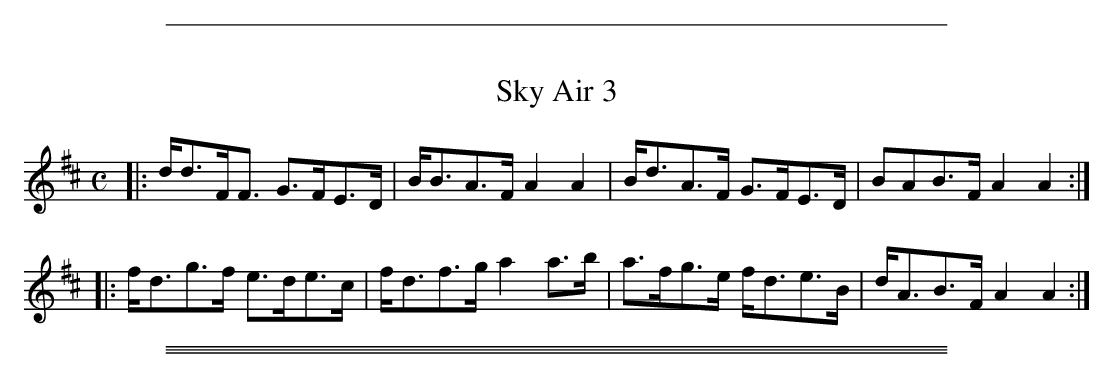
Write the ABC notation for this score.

X:1
T: Sky Air 3
M: C
L: 1/8
K: D
|:\
d<dF<F G>FE>D | B<BA>F A2A2 | B<dA>F G>FE>D | BAB>F A2A2 ::
f<dg>f e>de>c | f<df>g a2a>b | a>fg>e f<de>B | d<AB>F A2A2 :|
